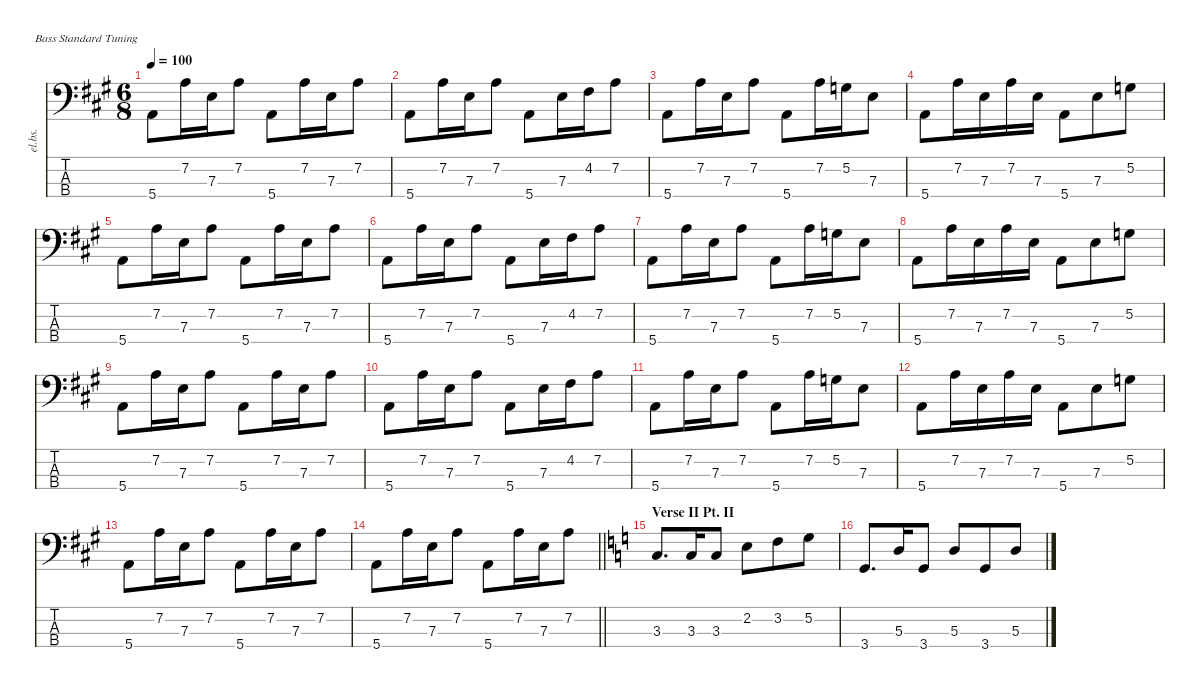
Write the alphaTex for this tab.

\defaultSystemsLayout 4
\hideDynamics
\bracketExtendMode nobrackets
\track ("Bass - Flea" "el.bs.") {instrument electricbassfinger}
\staff {score tabs}
\tuning (G2 D2 A1 E1)
\ts (6 8)
\tempo 100
\clef f4
\ks a
5.4{acc forcenatural}.8{dy f beam Down} 7.2{acc forcenatural}.16{beam Down} 7.3{acc forcenatural}.16{beam Down} 7.2{acc forcenatural}.8{beam Down} 5.4{acc forcenatural}.8{beam Down} 7.2{acc forcenatural}.16{beam Down} 7.3{acc forcenatural}.16{beam Down} 7.2{acc forcenatural}.8{beam Down} |
5.4{acc forcenatural}.8{beam Down} 7.2{acc forcenatural}.16{beam Down} 7.3{acc forcenatural}.16{beam Down} 7.2{acc forcenatural}.8{beam Down} 5.4{acc forcenatural}.8{beam Down} 7.3{acc forcenatural}.16{beam Down} 4.2{acc #}.16{beam Down} 7.2{acc forcenatural}.8{beam Down} |
5.4{acc forcenatural}.8{beam Down} 7.2{acc forcenatural}.16{beam Down} 7.3{acc forcenatural}.16{beam Down} 7.2{acc forcenatural}.8{beam Down} 5.4{acc forcenatural}.8{beam Down} 7.2{acc forcenatural}.16{beam Down} 5.2{acc forcenatural}.16{beam Down} 7.3{acc forcenatural}.8{beam Down} |
5.4{acc forcenatural}.8{beam Down} 7.2{acc forcenatural}.16{beam Down} 7.3{acc forcenatural}.16{beam Down} 7.2{acc forcenatural}.16{beam Down} 7.3{acc forcenatural}.16{beam Down} 5.4{acc forcenatural}.8{beam Down} 7.3{acc forcenatural}.8{beam Down} 5.2{acc forcenatural}.8{beam Down} |
5.4{acc forcenatural}.8{beam Down} 7.2{acc forcenatural}.16{beam Down} 7.3{acc forcenatural}.16{beam Down} 7.2{acc forcenatural}.8{beam Down} 5.4{acc forcenatural}.8{beam Down} 7.2{acc forcenatural}.16{beam Down} 7.3{acc forcenatural}.16{beam Down} 7.2{acc forcenatural}.8{beam Down} |
5.4{acc forcenatural}.8{beam Down} 7.2{acc forcenatural}.16{beam Down} 7.3{acc forcenatural}.16{beam Down} 7.2{acc forcenatural}.8{beam Down} 5.4{acc forcenatural}.8{beam Down} 7.3{acc forcenatural}.16{beam Down} 4.2{acc #}.16{beam Down} 7.2{acc forcenatural}.8{beam Down} |
5.4{acc forcenatural}.8{beam Down} 7.2{acc forcenatural}.16{beam Down} 7.3{acc forcenatural}.16{beam Down} 7.2{acc forcenatural}.8{beam Down} 5.4{acc forcenatural}.8{beam Down} 7.2{acc forcenatural}.16{beam Down} 5.2{acc forcenatural}.16{beam Down} 7.3{acc forcenatural}.8{beam Down} |
5.4{acc forcenatural}.8{beam Down} 7.2{acc forcenatural}.16{beam Down} 7.3{acc forcenatural}.16{beam Down} 7.2{acc forcenatural}.16{beam Down} 7.3{acc forcenatural}.16{beam Down} 5.4{acc forcenatural}.8{beam Down} 7.3{acc forcenatural}.8{beam Down} 5.2{acc forcenatural}.8{beam Down} |
5.4{acc forcenatural}.8{beam Down} 7.2{acc forcenatural}.16{beam Down} 7.3{acc forcenatural}.16{beam Down} 7.2{acc forcenatural}.8{beam Down} 5.4{acc forcenatural}.8{beam Down} 7.2{acc forcenatural}.16{beam Down} 7.3{acc forcenatural}.16{beam Down} 7.2{acc forcenatural}.8{beam Down} |
5.4{acc forcenatural}.8{beam Down} 7.2{acc forcenatural}.16{beam Down} 7.3{acc forcenatural}.16{beam Down} 7.2{acc forcenatural}.8{beam Down} 5.4{acc forcenatural}.8{beam Down} 7.3{acc forcenatural}.16{beam Down} 4.2{acc #}.16{beam Down} 7.2{acc forcenatural}.8{beam Down} |
5.4{acc forcenatural}.8{beam Down} 7.2{acc forcenatural}.16{beam Down} 7.3{acc forcenatural}.16{beam Down} 7.2{acc forcenatural}.8{beam Down} 5.4{acc forcenatural}.8{beam Down} 7.2{acc forcenatural}.16{beam Down} 5.2{acc forcenatural}.16{beam Down} 7.3{acc forcenatural}.8{beam Down} |
5.4{acc forcenatural}.8{beam Down} 7.2{acc forcenatural}.16{beam Down} 7.3{acc forcenatural}.16{beam Down} 7.2{acc forcenatural}.16{beam Down} 7.3{acc forcenatural}.16{beam Down} 5.4{acc forcenatural}.8{beam Down} 7.3{acc forcenatural}.8{beam Down} 5.2{acc forcenatural}.8{beam Down} |
5.4{acc forcenatural}.8{beam Down} 7.2{acc forcenatural}.16{beam Down} 7.3{acc forcenatural}.16{beam Down} 7.2{acc forcenatural}.8{beam Down} 5.4{acc forcenatural}.8{beam Down} 7.2{acc forcenatural}.16{beam Down} 7.3{acc forcenatural}.16{beam Down} 7.2{acc forcenatural}.8{beam Down} |
\barLineRight lightlight
5.4{acc forcenatural}.8{beam Down} 7.2{acc forcenatural}.16{beam Down} 7.3{acc forcenatural}.16{beam Down} 7.2{acc forcenatural}.8{beam Down} 5.4{acc forcenatural}.8{beam Down} 7.2{acc forcenatural}.16{beam Down} 7.3{acc forcenatural}.16{beam Down} 7.2{acc forcenatural}.8{beam Down} |
\section ("" "Verse II Pt. II")
\ks c
3.3.8{d beam Up} 3.3.16{beam Up} 3.3.8{beam Up} 2.2.8{beam Down} 3.2.8{beam Down} 5.2.8{beam Down} |
3.4.8{d beam Up} 5.3.16{beam Up} 3.4.8{beam Up} 5.3.8{beam Up} 3.4.8{beam Up} 5.3.8{beam Up}
